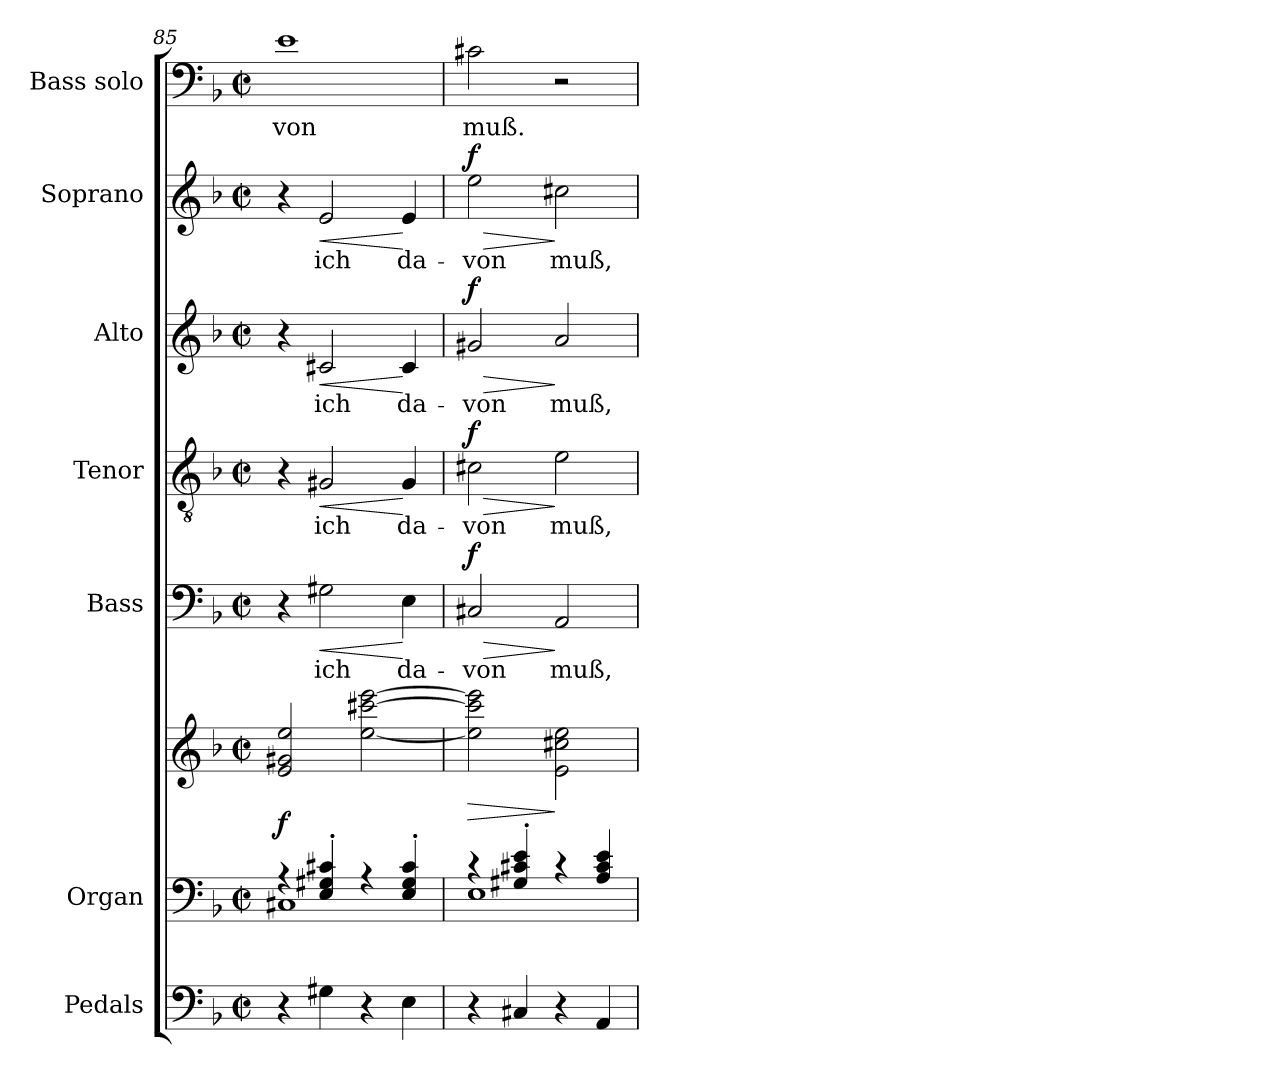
**kern	**kern	**kern	**dynam	**kern	**text	**dynam	**kern	**text	**dynam	**kern	**text	**dynam	**kern	**text	**dynam	**kern	**text
*part7	*part6	*part6	*part6	*part5	*part5	*part5	*part4	*part4	*part4	*part3	*part3	*part3	*part2	*part2	*part2	*part1	*part1
*staff8	*staff7	*staff6	*staff6/7	*staff5	*staff5	*staff5	*staff4	*staff4	*staff4	*staff3	*staff3	*staff3	*staff2	*staff2	*staff2	*staff1	*staff1
*I"Pedals	*I"Organ	*	*	*I"Bass	*	*	*I"Tenor	*	*	*I"Alto	*	*	*I"Soprano	*	*	*I"Bass solo	*
*I'Ped.	*I'Org.	*	*	*I'B.	*	*	*I'T.	*	*	*I'A.	*	*	*I'S.	*	*	*	*
*clefF4	*clefF4	*clefG2	*	*clefF4	*	*	*clefGv2	*	*	*clefG2	*	*	*clefG2	*	*	*clefF4	*
*	*	*	*	*	*	*	*ITrd7c12	*	*	*	*	*	*	*	*	*	*
*k[b-]	*k[b-]	*k[b-]	*	*k[b-]	*	*	*k[b-]	*	*	*k[b-]	*	*	*k[b-]	*	*	*k[b-]	*
*d:	*d:	*d:	*	*d:	*	*	*d:	*	*	*d:	*	*	*d:	*	*	*d:	*
*M2/2	*M2/2	*M2/2	*	*M2/2	*	*	*M2/2	*	*	*M2/2	*	*	*M2/2	*	*	*M2/2	*
*met(c|)	*met(c|)	*met(c|)	*	*met(c|)	*	*	*met(c|)	*	*	*met(c|)	*	*	*met(c|)	*	*	*met(c|)	*
=85	=85	=85	=85	=85	=85	=85	=85	=85	=85	=85	=85	=85	=85	=85	=85	=85	=85
*	*^	*	*	*	*	*	*	*	*	*	*	*	*	*	*	*	*
!	!	!	!	!	!	!	!	!	!	!	!	!	!	!	!	!	!	!LO:LY:b:color=#000000
4r	4r	1C#Xi	2ei/ 2g#Xi 2eei	f	4r	.	.	4r	.	.	4r	.	.	4r	.	.	1ei	-von
!	!	!	!	!	!	!LO:LY:b:color=#000000	!LO:HP:b	!	!	!	!	!	!	!	!	!	!	!
!	!	!	!	!	!	!	!	!	!LO:LY:b:color=#000000	!LO:HP:b	!	!	!	!	!	!	!	!
!	!	!	!	!	!	!	!	!	!	!	!	!LO:LY:b:color=#000000	!LO:HP:b	!	!	!	!	!
!	!	!	!	!	!	!	!	!	!	!	!	!	!	!	!LO:LY:b:color=#000000	!LO:HP:b	!	!
4G#Xi\	4Ei/' 4G#Xi' 4c#Xi'	.	.	.	2G#Xi\	ich	<	2GG#Xi/	ich	<	2c#Xi/	ich	<	2ei/	ich	<	.	.
4r	4r	.	[2eei\ [2ccc#Xi [2eeei	.	.	.	.	.	.	.	.	.	.	.	.	.	.	.
!	!	!	!	!	!	!LO:LY:b:color=#000000	!	!	!	!	!	!	!	!	!	!	!	!
!	!	!	!	!	!	!	!	!	!LO:LY:b:color=#000000	!	!	!	!	!	!	!	!	!
!	!	!	!	!	!	!	!	!	!	!	!	!LO:LY:b:color=#000000	!	!	!	!	!	!
!	!	!	!	!	!	!	!	!	!	!	!	!	!	!	!LO:LY:b:color=#000000	!	!	!
4Ei\	4Ei/' 4G#i' 4c#i'	.	.	.	4Ei\	da-	[	4GG#i/	da-	[	4c#i/	da-	[	4ei/	da-	[	.	.
!!LO:PB:g=z
=86	=86	=86	=86	=86	=86	=86	=86	=86	=86	=86	=86	=86	=86	=86	=86	=86	=86	=86
!	!	!	!	!LO:HP:b	!	!	!	!	!	!	!	!	!	!	!	!	!	!
!	!	!	!	!	!	!LO:LY:b:color=#000000	!LO:HP:b	!	!	!	!	!	!	!	!	!	!	!
!	!	!	!	!	!	!	!	!	!LO:LY:b:color=#000000	!LO:HP:b	!	!	!	!	!	!	!	!
!	!	!	!	!	!	!	!	!	!	!	!	!LO:LY:b:color=#000000	!LO:HP:b	!	!	!	!	!
!	!	!	!	!	!	!	!	!	!	!	!	!	!	!	!LO:LY:b:color=#000000	!LO:HP:b	!	!
!	!	!	!	!	!	!	!	!	!	!	!	!	!	!	!	!	!	!LO:LY:b:color=#000000
4r	4r	1Ei	2eei\] 2ccc#i] 2eeei]	>	2C#Xi/	-von	> f	2C#Xi\	-von	> f	2g#Xi/	-von	> f	2eei\	-von	> f	2c#Xi\	muß.
4C#Xi/	4G#Xi/' 4c#Xi' 4ei'	.	.	.	.	.	.	.	.	.	.	.	.	.	.	.	.	.
!	!	!	!	!	!	!LO:LY:b:color=#000000	!	!	!	!	!	!	!	!	!	!	!	!
!	!	!	!	!	!	!	!	!	!LO:LY:b:color=#000000	!	!	!	!	!	!	!	!	!
!	!	!	!	!	!	!	!	!	!	!	!	!LO:LY:b:color=#000000	!	!	!	!	!	!
!	!	!	!	!	!	!	!	!	!	!	!	!	!	!	!LO:LY:b:color=#000000	!	!	!
4r	4r	.	2ei\ 2cc#Xi 2eei	]	2AAi/	muß,	]	2Ei\	muß,	]	2ai/	muß,	]	2cc#Xi\	muß,	]	2r	.
4AAi/	4Ai/ 4c#i 4ei	.	.	.	.	.	.	.	.	.	.	.	.	.	.	.	.	.
*	*v	*v	*	*	*	*	*	*	*	*	*	*	*	*	*	*	*	*
=	=	=	=	=	=	=	=	=	=	=	=	=	=	=	=	=	=
*-	*-	*-	*-	*-	*-	*-	*-	*-	*-	*-	*-	*-	*-	*-	*-	*-	*-
